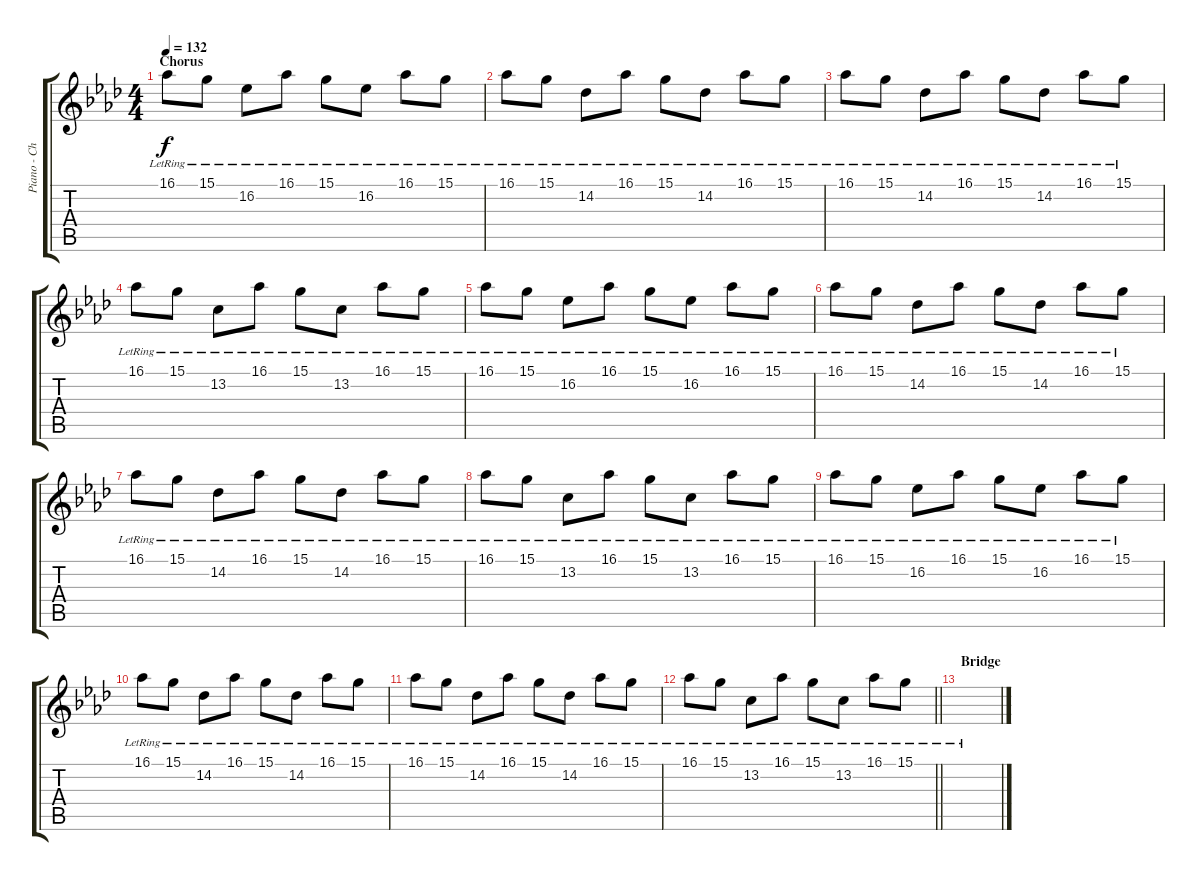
\track ("Piano - Chris" "Piano - Ch") {instrument acousticgrandpiano}
\staff {score tabs}
\tuning (E4 B3 G3 D3 A2 E2) {hide}
\ts (4 4)
\section ("" "Chorus")
\tempo 132
\clef g2
\ks ab
16.1{lr}.8{dy f} 15.1{lr}.8 16.2{lr}.8 16.1{lr}.8 15.1{lr}.8 16.2{lr}.8 16.1{lr}.8 15.1{lr}.8 |
16.1{lr}.8 15.1{lr}.8 14.2{lr}.8 16.1{lr}.8 15.1{lr}.8 14.2{lr}.8 16.1{lr}.8 15.1{lr}.8 |
16.1{lr}.8 15.1{lr}.8 14.2{lr}.8 16.1{lr}.8 15.1{lr}.8 14.2{lr}.8 16.1{lr}.8 15.1{lr}.8 |
16.1{lr}.8 15.1{lr}.8 13.2{lr}.8 16.1{lr}.8 15.1{lr}.8 13.2{lr}.8 16.1{lr}.8 15.1{lr}.8 |
16.1{lr}.8 15.1{lr}.8 16.2{lr}.8 16.1{lr}.8 15.1{lr}.8 16.2{lr}.8 16.1{lr}.8 15.1{lr}.8 |
16.1{lr}.8 15.1{lr}.8 14.2{lr}.8 16.1{lr}.8 15.1{lr}.8 14.2{lr}.8 16.1{lr}.8 15.1{lr}.8 |
16.1{lr}.8 15.1{lr}.8 14.2{lr}.8 16.1{lr}.8 15.1{lr}.8 14.2{lr}.8 16.1{lr}.8 15.1{lr}.8 |
16.1{lr}.8 15.1{lr}.8 13.2{lr}.8 16.1{lr}.8 15.1{lr}.8 13.2{lr}.8 16.1{lr}.8 15.1{lr}.8 |
16.1{lr}.8 15.1{lr}.8 16.2{lr}.8 16.1{lr}.8 15.1{lr}.8 16.2{lr}.8 16.1{lr}.8 15.1{lr}.8 |
16.1{lr}.8 15.1{lr}.8 14.2{lr}.8 16.1{lr}.8 15.1{lr}.8 14.2{lr}.8 16.1{lr}.8 15.1{lr}.8 |
16.1{lr}.8 15.1{lr}.8 14.2{lr}.8 16.1{lr}.8 15.1{lr}.8 14.2{lr}.8 16.1{lr}.8 15.1{lr}.8 |
\barLineRight lightlight
16.1{lr}.8 15.1{lr}.8 13.2{lr}.8 16.1{lr}.8 15.1{lr}.8 13.2{lr}.8 16.1{lr}.8 15.1{lr}.8 |
\section ("" "Bridge")
